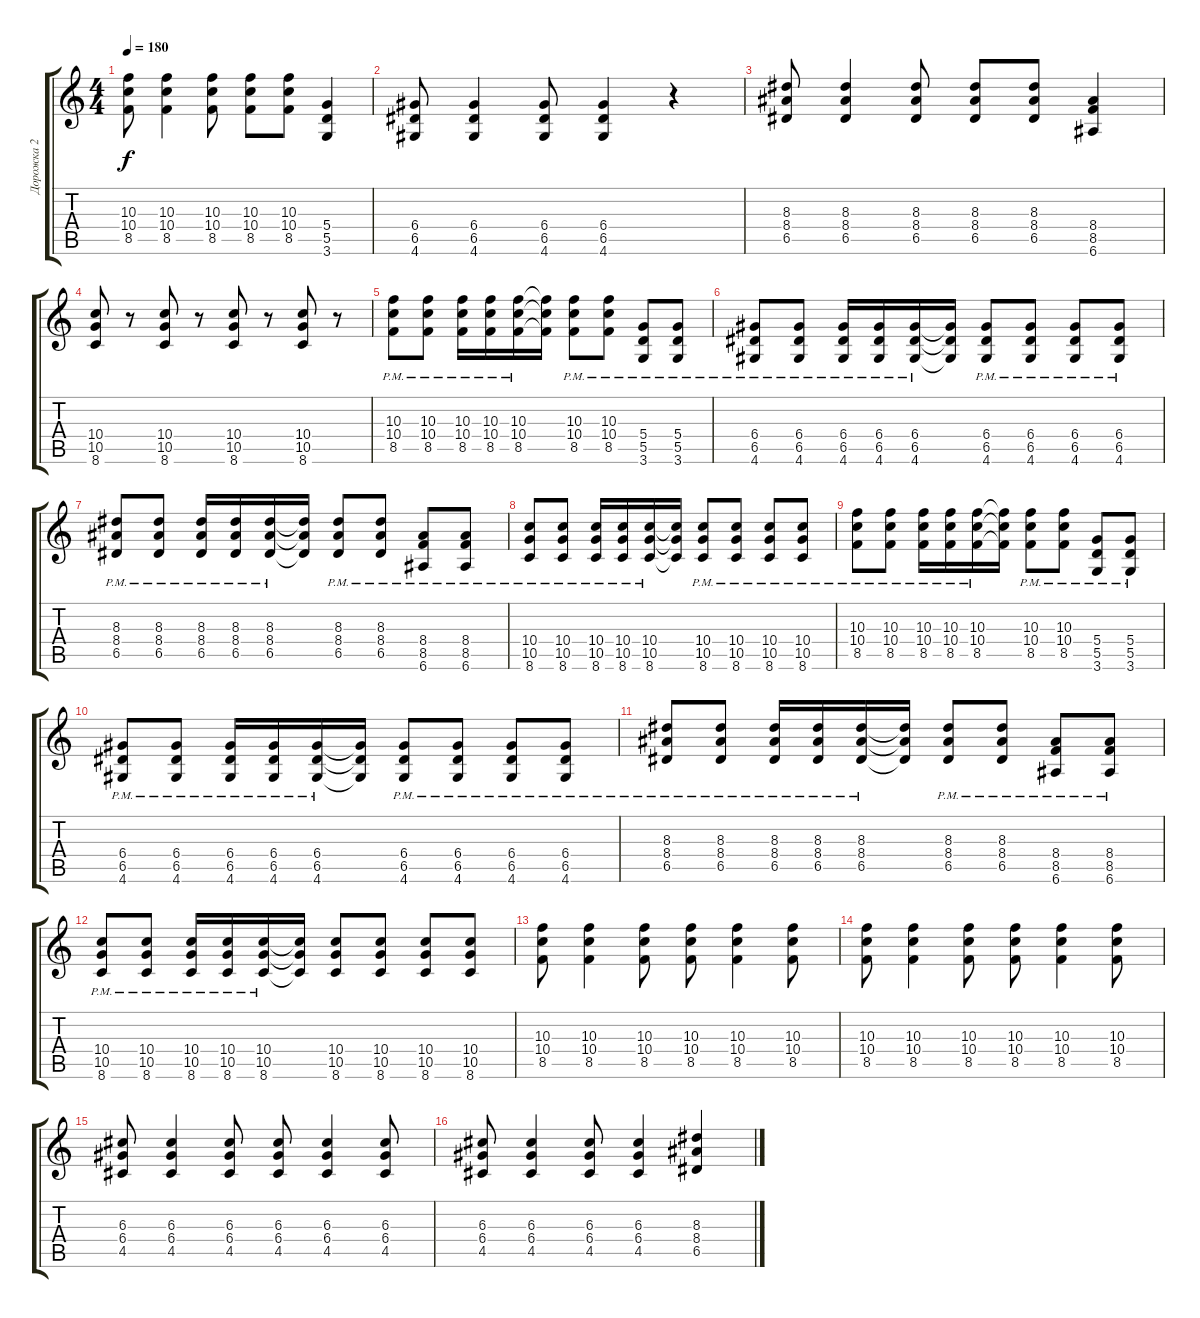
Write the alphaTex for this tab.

\track ("Дорожка 2" "Дорожка 2") {instrument distortionguitar}
\staff {score tabs}
\tuning (E4 B3 G3 D3 A2 E2) {hide}
\ts (4 4)
\tempo 180
\clef g2
\ks c
(10.3 10.4 8.5).8{dy f} (10.3 10.4 8.5).4 (10.3 10.4 8.5).8 (10.3 10.4 8.5).8 (10.3 10.4 8.5).8 (5.4 5.5 3.6).4 |
(6.4 6.5 4.6).8 (6.4 6.5 4.6).4 (6.4 6.5 4.6).8 (6.4 6.5 4.6).4 r.4 |
(8.3 8.4 6.5).8 (8.3 8.4 6.5).4 (8.3 8.4 6.5).8 (8.3 8.4 6.5).8 (8.3 8.4 6.5).8 (8.4 8.5 6.6).4 |
(10.4 10.5 8.6).8 r.8 (10.4 10.5 8.6).8 r.8 (10.4 10.5 8.6).8 r.8 (10.4 10.5 8.6).8 r.8 |
(10.3{pm} 10.4{pm} 8.5{pm}).8 (10.3{pm} 10.4{pm} 8.5{pm}).8 (10.3{pm} 10.4{pm} 8.5{pm}).16 (10.3{pm} 10.4{pm} 8.5{pm}).16 (10.3{pm} 10.4{pm} 8.5{pm}).16 (10.3{t} 10.4{t} 8.5{t}).16 (10.3{pm} 10.4{pm} 8.5{pm}).8 (10.3{pm} 10.4{pm} 8.5{pm}).8 (5.4{pm} 5.5{pm} 3.6{pm}).8 (5.4{pm} 5.5{pm} 3.6{pm}).8 |
(6.4{pm} 6.5{pm} 4.6{pm}).8 (6.4{pm} 6.5{pm} 4.6{pm}).8 (6.4{pm} 6.5{pm} 4.6{pm}).16 (6.4{pm} 6.5{pm} 4.6{pm}).16 (6.4{pm} 6.5{pm} 4.6{pm}).16 (6.4{t} 6.5{t} 4.6{t}).16 (6.4{pm} 6.5{pm} 4.6{pm}).8 (6.4{pm} 6.5{pm} 4.6{pm}).8 (6.4{pm} 6.5{pm} 4.6{pm}).8 (6.4{pm} 6.5{pm} 4.6{pm}).8 |
(8.3{pm} 8.4{pm} 6.5{pm}).8 (8.3{pm} 8.4{pm} 6.5{pm}).8 (8.3{pm} 8.4{pm} 6.5{pm}).16 (8.3{pm} 8.4{pm} 6.5{pm}).16 (8.3{pm} 8.4{pm} 6.5{pm}).16 (8.3{t} 8.4{t} 6.5{t}).16 (8.3{pm} 8.4{pm} 6.5{pm}).8 (8.3{pm} 8.4{pm} 6.5{pm}).8 (8.4{pm} 8.5{pm} 6.6{pm}).8 (8.4{pm} 8.5{pm} 6.6{pm}).8 |
(10.4{pm} 10.5{pm} 8.6{pm}).8 (10.4{pm} 10.5{pm} 8.6{pm}).8 (10.4{pm} 10.5{pm} 8.6{pm}).16 (10.4{pm} 10.5{pm} 8.6{pm}).16 (10.4{pm} 10.5{pm} 8.6{pm}).16 (10.4{t} 10.5{t} 8.6{t}).16 (10.4{pm} 10.5{pm} 8.6{pm}).8 (10.4{pm} 10.5{pm} 8.6{pm}).8 (10.4{pm} 10.5{pm} 8.6{pm}).8 (10.4{pm} 10.5{pm} 8.6{pm}).8 |
(10.3{pm} 10.4{pm} 8.5{pm}).8 (10.3{pm} 10.4{pm} 8.5{pm}).8 (10.3{pm} 10.4{pm} 8.5{pm}).16 (10.3{pm} 10.4{pm} 8.5{pm}).16 (10.3{pm} 10.4{pm} 8.5{pm}).16 (10.3{t} 10.4{t} 8.5{t}).16 (10.3{pm} 10.4{pm} 8.5{pm}).8 (10.3{pm} 10.4{pm} 8.5{pm}).8 (5.4{pm} 5.5{pm} 3.6{pm}).8 (5.4{pm} 5.5{pm} 3.6{pm}).8 |
(6.4{pm} 6.5{pm} 4.6{pm}).8 (6.4{pm} 6.5{pm} 4.6{pm}).8 (6.4{pm} 6.5{pm} 4.6{pm}).16 (6.4{pm} 6.5{pm} 4.6{pm}).16 (6.4{pm} 6.5{pm} 4.6{pm}).16 (6.4{t} 6.5{t} 4.6{t}).16 (6.4{pm} 6.5{pm} 4.6{pm}).8 (6.4{pm} 6.5{pm} 4.6{pm}).8 (6.4{pm} 6.5{pm} 4.6{pm}).8 (6.4{pm} 6.5{pm} 4.6{pm}).8 |
(8.3{pm} 8.4{pm} 6.5{pm}).8 (8.3{pm} 8.4{pm} 6.5{pm}).8 (8.3{pm} 8.4{pm} 6.5{pm}).16 (8.3{pm} 8.4{pm} 6.5{pm}).16 (8.3{pm} 8.4{pm} 6.5{pm}).16 (8.3{t} 8.4{t} 6.5{t}).16 (8.3{pm} 8.4{pm} 6.5{pm}).8 (8.3{pm} 8.4{pm} 6.5{pm}).8 (8.4{pm} 8.5{pm} 6.6{pm}).8 (8.4{pm} 8.5{pm} 6.6{pm}).8 |
(10.4{pm} 10.5{pm} 8.6{pm}).8 (10.4{pm} 10.5{pm} 8.6{pm}).8 (10.4{pm} 10.5{pm} 8.6{pm}).16 (10.4{pm} 10.5{pm} 8.6{pm}).16 (10.4{pm} 10.5{pm} 8.6{pm}).16 (10.4{t} 10.5{t} 8.6{t}).16 (10.4 10.5 8.6).8 (10.4 10.5 8.6).8 (10.4 10.5 8.6).8 (10.4 10.5 8.6).8 |
(10.3 10.4 8.5).8 (10.3 10.4 8.5).4 (10.3 10.4 8.5).8 (10.3 10.4 8.5).8 (10.3 10.4 8.5).4 (10.3 10.4 8.5).8 |
(10.3 10.4 8.5).8 (10.3 10.4 8.5).4 (10.3 10.4 8.5).8 (10.3 10.4 8.5).8 (10.3 10.4 8.5).4 (10.3 10.4 8.5).8 |
(6.3 6.4 4.5).8 (6.3 6.4 4.5).4 (6.3 6.4 4.5).8 (6.3 6.4 4.5).8 (6.3 6.4 4.5).4 (6.3 6.4 4.5).8 |
(6.3 6.4 4.5).8 (6.3 6.4 4.5).4 (6.3 6.4 4.5).8 (6.3 6.4 4.5).4 (8.3 8.4 6.5).4
